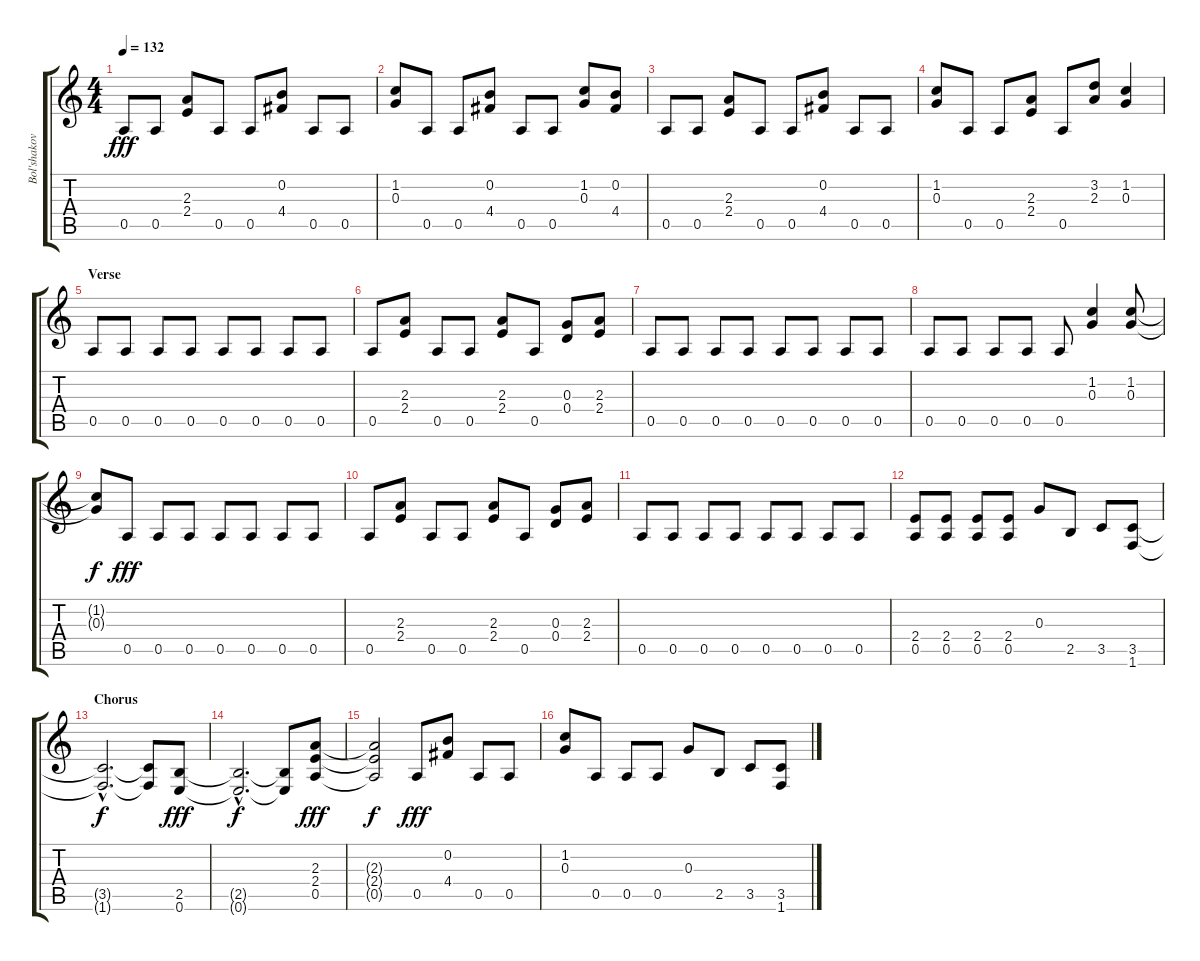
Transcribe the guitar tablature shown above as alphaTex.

\track ("Bol'shakov" "Bol'shakov") {instrument distortionguitar}
\staff {score tabs}
\tuning (E4 B3 G3 D3 A2 E2) {hide}
\ts (4 4)
\tempo 132
\clef g2
\ks c
0.5.8{dy fff} 0.5.8 (2.3 2.4).8 0.5.8 0.5.8 (0.2 4.4).8 0.5.8 0.5.8 |
(1.2 0.3).8 0.5.8 0.5.8 (0.2 4.4).8 0.5.8 0.5.8 (1.2 0.3).8 (0.2 4.4).8 |
0.5.8 0.5.8 (2.3 2.4).8 0.5.8 0.5.8 (0.2 4.4).8 0.5.8 0.5.8 |
(1.2 0.3).8 0.5.8 0.5.8 (2.3 2.4).8 0.5.8 (3.2 2.3).8 (1.2 0.3).4 |
\section ("" "Verse")
0.5.8 0.5.8 0.5.8 0.5.8 0.5.8 0.5.8 0.5.8 0.5.8 |
0.5.8 (2.3 2.4).8 0.5.8 0.5.8 (2.3 2.4).8 0.5.8 (0.3 0.4).8 (2.3 2.4).8 |
0.5.8 0.5.8 0.5.8 0.5.8 0.5.8 0.5.8 0.5.8 0.5.8 |
0.5.8 0.5.8 0.5.8 0.5.8 0.5.8 (1.2 0.3).4 (1.2 0.3).8 |
(1.2{t} 0.3{t}).8{dy f} 0.5.8{dy fff} 0.5.8 0.5.8 0.5.8 0.5.8 0.5.8 0.5.8 |
0.5.8 (2.3 2.4).8 0.5.8 0.5.8 (2.3 2.4).8 0.5.8 (0.3 0.4).8 (2.3 2.4).8 |
0.5.8 0.5.8 0.5.8 0.5.8 0.5.8 0.5.8 0.5.8 0.5.8 |
(2.4 0.5).8 (2.4 0.5).8 (2.4 0.5).8 (2.4 0.5).8 0.3.8 2.5.8 3.5.8 (3.5 1.6).8 |
\section ("" "Chorus")
(3.5{hac t} 1.6{hac t}).2{d dy f} (3.5{t} 1.6{t}).8 (2.5 0.6).8{dy fff} |
(2.5{hac t} 0.6{hac t}).2{d dy f} (2.5{t} 0.6{t}).8 (2.3 2.4 0.5).8{dy fff} |
(2.3{t} 2.4{t} 0.5{t}).2{dy f} 0.5.8{dy fff} (0.2 4.4).8 0.5.8 0.5.8 |
(1.2 0.3).8 0.5.8 0.5.8 0.5.8 0.3.8 2.5.8 3.5.8 (3.5 1.6).8
